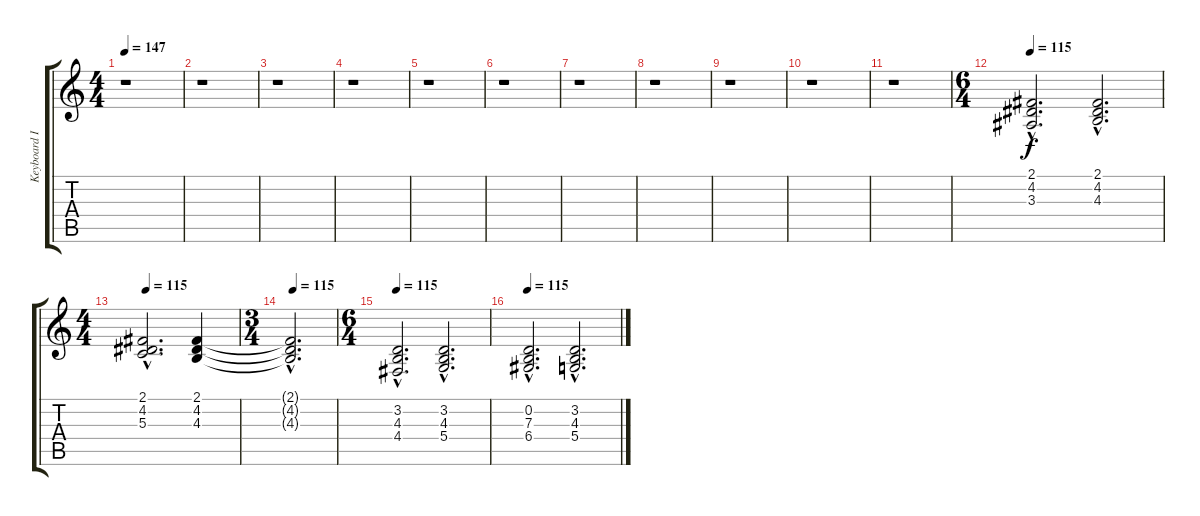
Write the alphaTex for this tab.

\track ("Keyboard III" "Keyboard I") {instrument drawbarorgan}
\staff {score tabs}
\tuning (E4 B3 G3 D3 A2 E2) {hide}
\ts (4 4)
\tempo 147
\clef g2
\ks c
r.1{dy f} |
r.1 |
r.1 |
r.1 |
r.1 |
r.1 |
r.1 |
r.1 |
r.1 |
r.1 |
r.1 |
\ts (6 4)
\tempo 115
(2.1{hac} 4.2{hac} 3.3{hac}).2{d} (2.1{hac} 4.2{hac} 4.3{hac}).2{d} |
\ts (4 4)
\tempo 115
(2.1{hac} 4.2{hac} 5.3{hac}).2{d} (2.1 4.2 4.3).4 |
\ts (3 4)
\tempo (115 0.08333333333333333)
(2.1{hac t} 4.2{hac t} 4.3{hac t}).2{d} |
\ts (6 4)
\tempo 115
(3.2{hac} 4.3{hac} 4.4{hac}).2{d} (3.2{hac} 4.3{hac} 5.4{hac}).2{d} |
\tempo 115
(0.2{hac} 7.3{hac} 6.4{hac}).2{d} (3.2{hac} 4.3{hac} 5.4{hac}).2{d}
